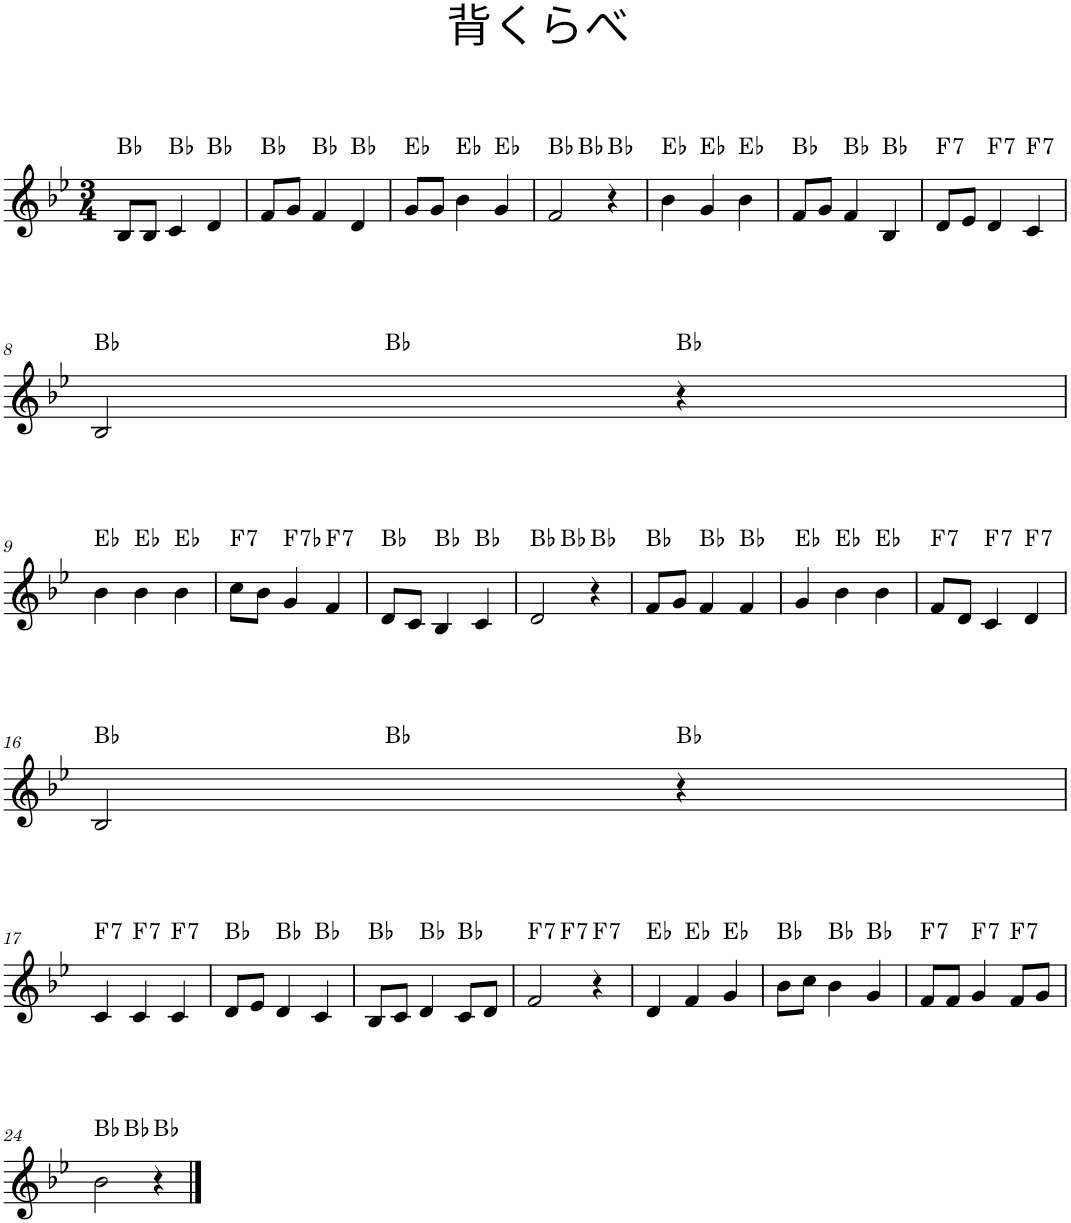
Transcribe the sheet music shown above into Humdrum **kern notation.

**kern	**harte
*part1	*part1
*staff1	*
*I"Piano	*
*I'Pno.	*
*clefG2	*
*k[b-e-]	*
*M3/4	*
=1	=1
8B-/L	Bb:maj
8B-/J	.
4c/	Bb:maj
4d/	Bb:maj
=2	=2
8f/L	Bb:maj
8g/J	.
4f/	Bb:maj
4d/	Bb:maj
=3	=3
8g/L	Eb:maj
8g/J	.
4b-\	Eb:maj
4g/	Eb:maj
=4	=4
*^	*
2f/	4ryy	Bb:maj
.	2ryy	Bb:maj
4r	.	Bb:maj
*v	*v	*
=5	=5
4b-\	Eb:maj
4g/	Eb:maj
4b-\	Eb:maj
=6	=6
8f/L	Bb:maj
8g/J	.
4f/	Bb:maj
4B-/	Bb:maj
=7	=7
!	!LO:H:kt=7
8d/L	F:7
8e-/J	.
!	!LO:H:kt=7
4d/	F:7
!	!LO:H:kt=7
4c/	F:7
!!LO:LB:g=z
=8	=8
*^	*
2B-/	4ryy	Bb:maj
.	2ryy	Bb:maj
4r	.	Bb:maj
*v	*v	*
!!LO:LB:g=z
=9	=9
4b-\	Eb:maj
4b-\	Eb:maj
4b-\	Eb:maj
=10	=10
!	!LO:H:kt=7
8cc\L	F:7
8b-\J	.
4g/	F:7
!	!LO:H:kt=7
4f/	F:7
=11	=11
8d/L	Bb:maj
8c/J	.
4B-/	Bb:maj
4c/	Bb:maj
=12	=12
*^	*
2d/	4ryy	Bb:maj
.	2ryy	Bb:maj
4r	.	Bb:maj
*v	*v	*
=13	=13
8f/L	Bb:maj
8g/J	.
4f/	Bb:maj
4f/	Bb:maj
=14	=14
4g/	Eb:maj
4b-\	Eb:maj
4b-\	Eb:maj
=15	=15
!	!LO:H:kt=7
8f/L	F:7
8d/J	.
!	!LO:H:kt=7
4c/	F:7
!	!LO:H:kt=7
4d/	F:7
!!LO:LB:g=z
=16	=16
*^	*
2B-/	4ryy	Bb:maj
.	2ryy	Bb:maj
4r	.	Bb:maj
!!LO:LB:g=z	!!
=17	=17	=17
!	!	!LO:H:kt=7
*v	*v	*
4c/	F:7
!	!LO:H:kt=7
4c/	F:7
!	!LO:H:kt=7
4c/	F:7
=18	=18
8d/L	Bb:maj
8e-/J	.
4d/	Bb:maj
4c/	Bb:maj
=19	=19
8B-/L	Bb:maj
8c/J	.
4d/	Bb:maj
8c/L	Bb:maj
8d/J	.
=20	=20
!	!LO:H:kt=7
*^	*
2f/	4ryy	F:7
!	!	!LO:H:kt=7
.	2ryy	F:7
!	!	!LO:H:kt=7
4r	.	F:7
*v	*v	*
=21	=21
4d/	Eb:maj
4f/	Eb:maj
4g/	Eb:maj
=22	=22
8b-\L	Bb:maj
8cc\J	.
4b-\	Bb:maj
4g/	Bb:maj
=23	=23
!	!LO:H:kt=7
8f/L	F:7
8f/J	.
!	!LO:H:kt=7
4g/	F:7
!	!LO:H:kt=7
8f/L	F:7
8g/J	.
!!LO:LB:g=z
=24	=24
*^	*
2b-\	4ryy	Bb:maj
.	2ryy	Bb:maj
4r	.	Bb:maj
*v	*v	*
==	==
*-	*-
